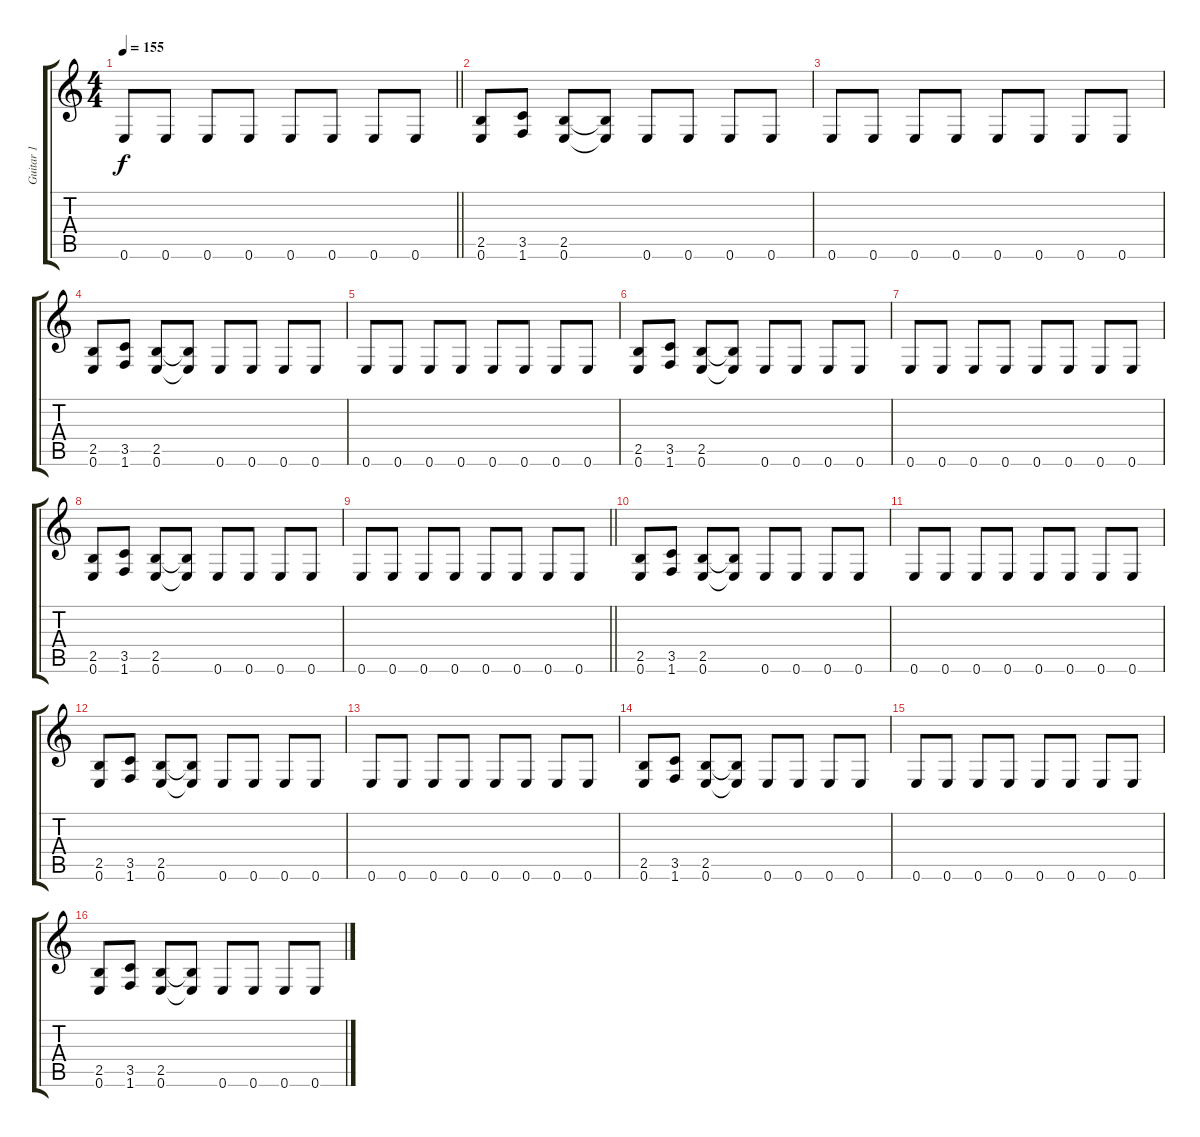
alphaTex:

\track ("Guitar 1" "Guitar 1") {instrument distortionguitar}
\staff {score tabs}
\tuning (E4 B3 G3 D3 A2 E2) {hide}
\ts (4 4)
\tempo 155
\clef g2
\barLineRight lightlight
\ks c
0.6.8{dy f} 0.6.8 0.6.8 0.6.8 0.6.8 0.6.8 0.6.8 0.6.8 |
(2.5 0.6).8 (3.5 1.6).8 (2.5 0.6).8 (2.5{t} 0.6{t}).8 0.6.8 0.6.8 0.6.8 0.6.8 |
0.6.8 0.6.8 0.6.8 0.6.8 0.6.8 0.6.8 0.6.8 0.6.8 |
(2.5 0.6).8 (3.5 1.6).8 (2.5 0.6).8 (2.5{t} 0.6{t}).8 0.6.8 0.6.8 0.6.8 0.6.8 |
0.6.8 0.6.8 0.6.8 0.6.8 0.6.8 0.6.8 0.6.8 0.6.8 |
(2.5 0.6).8 (3.5 1.6).8 (2.5 0.6).8 (2.5{t} 0.6{t}).8 0.6.8 0.6.8 0.6.8 0.6.8 |
0.6.8 0.6.8 0.6.8 0.6.8 0.6.8 0.6.8 0.6.8 0.6.8 |
(2.5 0.6).8 (3.5 1.6).8 (2.5 0.6).8 (2.5{t} 0.6{t}).8 0.6.8 0.6.8 0.6.8 0.6.8 |
\barLineRight lightlight
0.6.8 0.6.8 0.6.8 0.6.8 0.6.8 0.6.8 0.6.8 0.6.8 |
(2.5 0.6).8 (3.5 1.6).8 (2.5 0.6).8 (2.5{t} 0.6{t}).8 0.6.8 0.6.8 0.6.8 0.6.8 |
0.6.8 0.6.8 0.6.8 0.6.8 0.6.8 0.6.8 0.6.8 0.6.8 |
(2.5 0.6).8 (3.5 1.6).8 (2.5 0.6).8 (2.5{t} 0.6{t}).8 0.6.8 0.6.8 0.6.8 0.6.8 |
0.6.8 0.6.8 0.6.8 0.6.8 0.6.8 0.6.8 0.6.8 0.6.8 |
(2.5 0.6).8 (3.5 1.6).8 (2.5 0.6).8 (2.5{t} 0.6{t}).8 0.6.8 0.6.8 0.6.8 0.6.8 |
0.6.8 0.6.8 0.6.8 0.6.8 0.6.8 0.6.8 0.6.8 0.6.8 |
(2.5 0.6).8 (3.5 1.6).8 (2.5 0.6).8 (2.5{t} 0.6{t}).8 0.6.8 0.6.8 0.6.8 0.6.8
